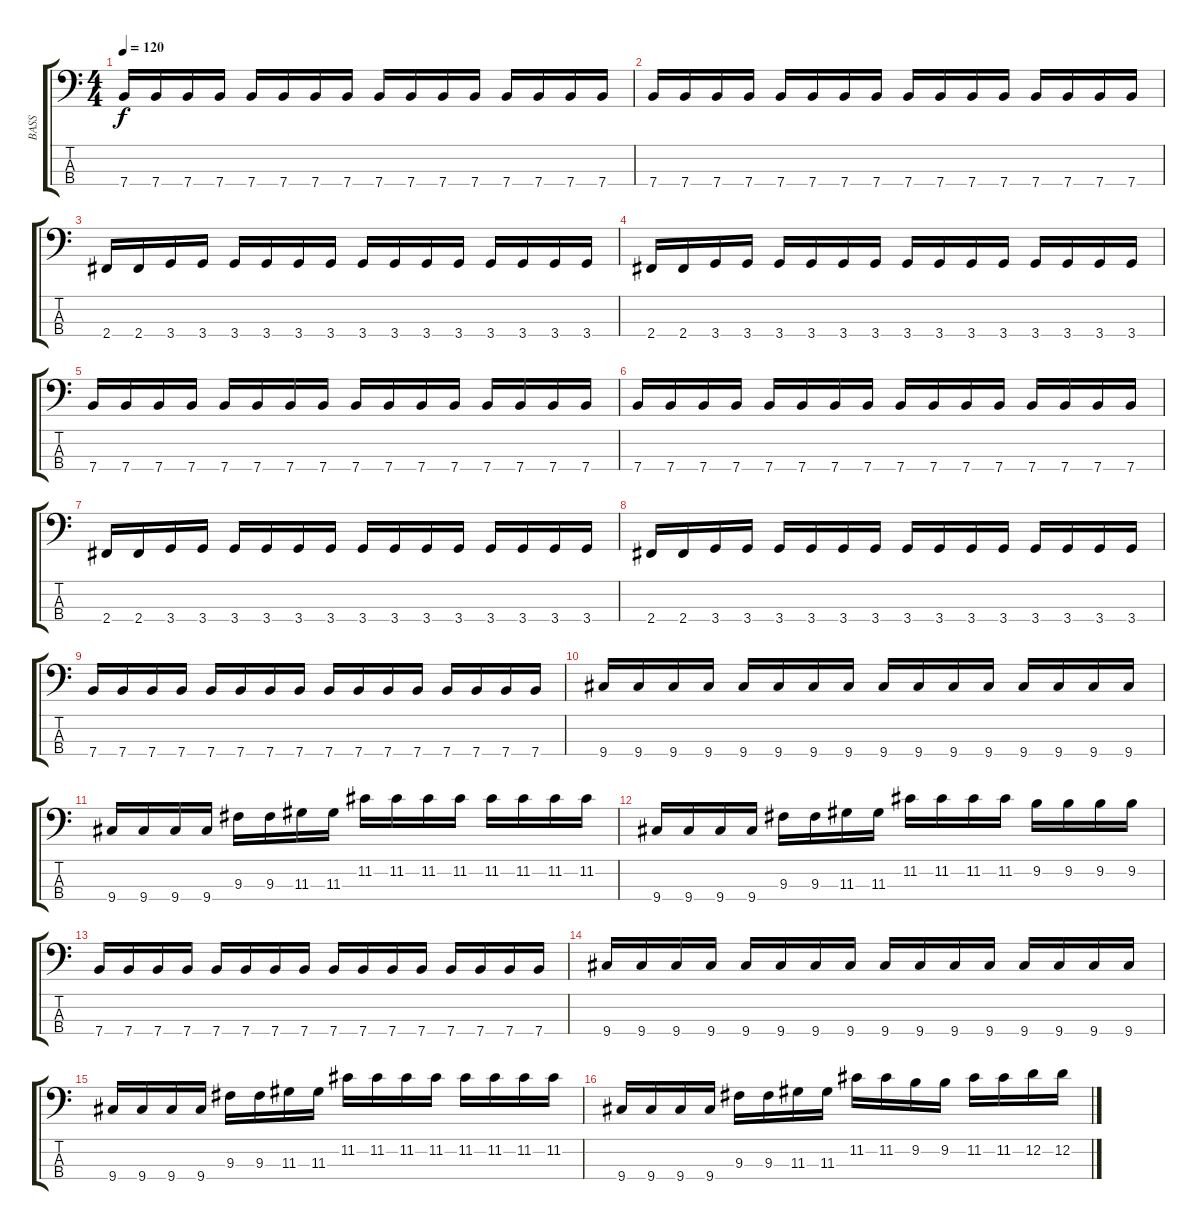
\track ("BASS" "BASS") {instrument electricbasspick}
\staff {score tabs}
\tuning (G2 D2 A1 E1) {hide}
\ts (4 4)
\tempo 120
\clef f4
\ks c
7.4.16{dy f} 7.4.16 7.4.16 7.4.16 7.4.16 7.4.16 7.4.16 7.4.16 7.4.16 7.4.16 7.4.16 7.4.16 7.4.16 7.4.16 7.4.16 7.4.16 |
7.4.16 7.4.16 7.4.16 7.4.16 7.4.16 7.4.16 7.4.16 7.4.16 7.4.16 7.4.16 7.4.16 7.4.16 7.4.16 7.4.16 7.4.16 7.4.16 |
2.4.16 2.4.16 3.4.16 3.4.16 3.4.16 3.4.16 3.4.16 3.4.16 3.4.16 3.4.16 3.4.16 3.4.16 3.4.16 3.4.16 3.4.16 3.4.16 |
2.4.16 2.4.16 3.4.16 3.4.16 3.4.16 3.4.16 3.4.16 3.4.16 3.4.16 3.4.16 3.4.16 3.4.16 3.4.16 3.4.16 3.4.16 3.4.16 |
7.4.16 7.4.16 7.4.16 7.4.16 7.4.16 7.4.16 7.4.16 7.4.16 7.4.16 7.4.16 7.4.16 7.4.16 7.4.16 7.4.16 7.4.16 7.4.16 |
7.4.16 7.4.16 7.4.16 7.4.16 7.4.16 7.4.16 7.4.16 7.4.16 7.4.16 7.4.16 7.4.16 7.4.16 7.4.16 7.4.16 7.4.16 7.4.16 |
2.4.16 2.4.16 3.4.16 3.4.16 3.4.16 3.4.16 3.4.16 3.4.16 3.4.16 3.4.16 3.4.16 3.4.16 3.4.16 3.4.16 3.4.16 3.4.16 |
2.4.16 2.4.16 3.4.16 3.4.16 3.4.16 3.4.16 3.4.16 3.4.16 3.4.16 3.4.16 3.4.16 3.4.16 3.4.16 3.4.16 3.4.16 3.4.16 |
7.4.16 7.4.16 7.4.16 7.4.16 7.4.16 7.4.16 7.4.16 7.4.16 7.4.16 7.4.16 7.4.16 7.4.16 7.4.16 7.4.16 7.4.16 7.4.16 |
9.4.16 9.4.16 9.4.16 9.4.16 9.4.16 9.4.16 9.4.16 9.4.16 9.4.16 9.4.16 9.4.16 9.4.16 9.4.16 9.4.16 9.4.16 9.4.16 |
9.4.16 9.4.16 9.4.16 9.4.16 9.3.16 9.3.16 11.3.16 11.3.16 11.2.16 11.2.16 11.2.16 11.2.16 11.2.16 11.2.16 11.2.16 11.2.16 |
9.4.16 9.4.16 9.4.16 9.4.16 9.3.16 9.3.16 11.3.16 11.3.16 11.2.16 11.2.16 11.2.16 11.2.16 9.2.16 9.2.16 9.2.16 9.2.16 |
7.4.16 7.4.16 7.4.16 7.4.16 7.4.16 7.4.16 7.4.16 7.4.16 7.4.16 7.4.16 7.4.16 7.4.16 7.4.16 7.4.16 7.4.16 7.4.16 |
9.4.16 9.4.16 9.4.16 9.4.16 9.4.16 9.4.16 9.4.16 9.4.16 9.4.16 9.4.16 9.4.16 9.4.16 9.4.16 9.4.16 9.4.16 9.4.16 |
9.4.16 9.4.16 9.4.16 9.4.16 9.3.16 9.3.16 11.3.16 11.3.16 11.2.16 11.2.16 11.2.16 11.2.16 11.2.16 11.2.16 11.2.16 11.2.16 |
9.4.16 9.4.16 9.4.16 9.4.16 9.3.16 9.3.16 11.3.16 11.3.16 11.2.16 11.2.16 9.2.16 9.2.16 11.2.16 11.2.16 12.2.16 12.2.16
